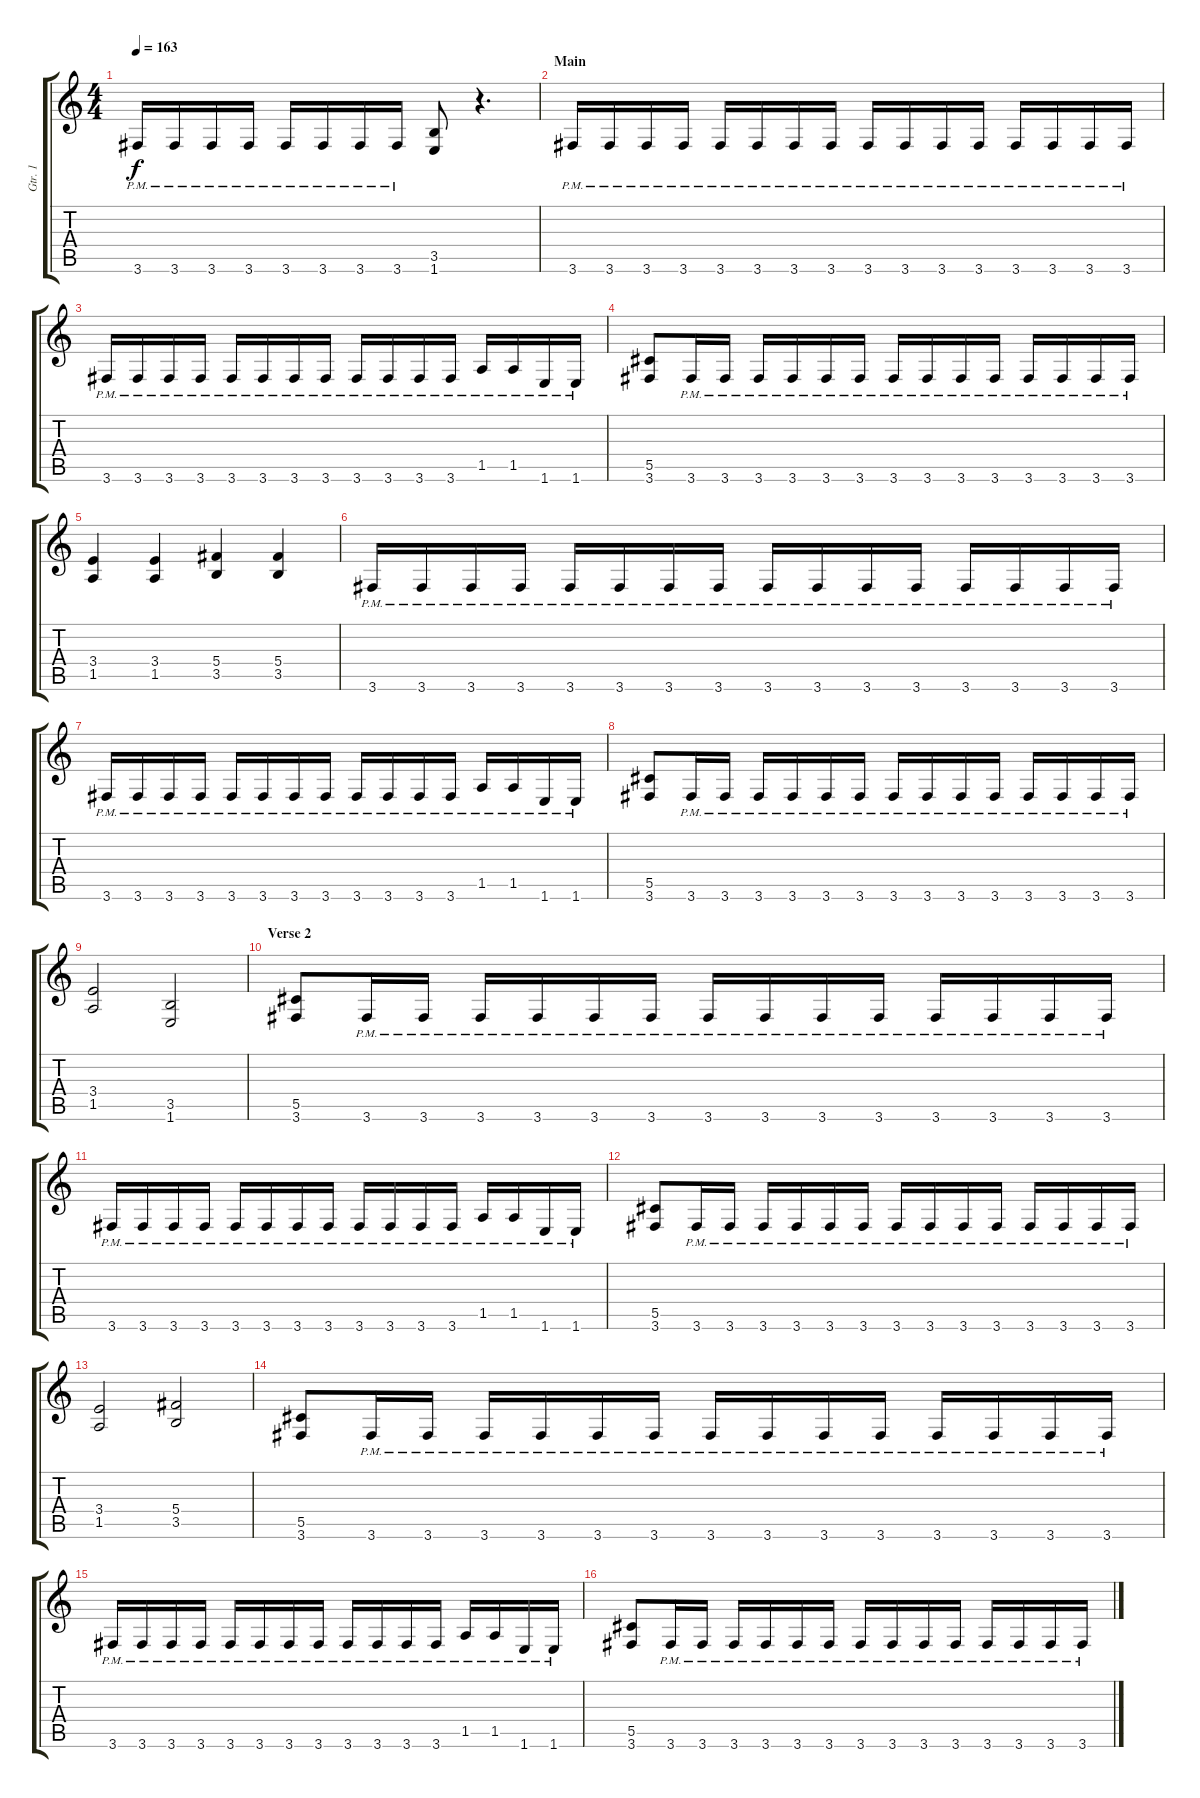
\track ("Gtr. 1" "Gtr. 1") {instrument distortionguitar}
\staff {score tabs}
\tuning (Eb4 Bb3 Gb3 Db3 Ab2 Eb2) {hide}
\ts (4 4)
\tempo 163
\clef g2
\ks c
3.6{pm}.16{dy f} 3.6{pm}.16 3.6{pm}.16 3.6{pm}.16 3.6{pm}.16 3.6{pm}.16 3.6{pm}.16 3.6{pm}.16 (3.5 1.6).8 r.4{d} |
\section ("" "Main")
3.6{pm}.16 3.6{pm}.16 3.6{pm}.16 3.6{pm}.16 3.6{pm}.16 3.6{pm}.16 3.6{pm}.16 3.6{pm}.16 3.6{pm}.16 3.6{pm}.16 3.6{pm}.16 3.6{pm}.16 3.6{pm}.16 3.6{pm}.16 3.6{pm}.16 3.6{pm}.16 |
3.6{pm}.16 3.6{pm}.16 3.6{pm}.16 3.6{pm}.16 3.6{pm}.16 3.6{pm}.16 3.6{pm}.16 3.6{pm}.16 3.6{pm}.16 3.6{pm}.16 3.6{pm}.16 3.6{pm}.16 1.5{pm}.16 1.5{pm}.16 1.6{pm}.16 1.6{pm}.16 |
(5.5 3.6).8 3.6{pm}.16 3.6{pm}.16 3.6{pm}.16 3.6{pm}.16 3.6{pm}.16 3.6{pm}.16 3.6{pm}.16 3.6{pm}.16 3.6{pm}.16 3.6{pm}.16 3.6{pm}.16 3.6{pm}.16 3.6{pm}.16 3.6{pm}.16 |
(3.4 1.5).4 (3.4 1.5).4 (5.4 3.5).4 (5.4 3.5).4 |
3.6{pm}.16 3.6{pm}.16 3.6{pm}.16 3.6{pm}.16 3.6{pm}.16 3.6{pm}.16 3.6{pm}.16 3.6{pm}.16 3.6{pm}.16 3.6{pm}.16 3.6{pm}.16 3.6{pm}.16 3.6{pm}.16 3.6{pm}.16 3.6{pm}.16 3.6{pm}.16 |
3.6{pm}.16 3.6{pm}.16 3.6{pm}.16 3.6{pm}.16 3.6{pm}.16 3.6{pm}.16 3.6{pm}.16 3.6{pm}.16 3.6{pm}.16 3.6{pm}.16 3.6{pm}.16 3.6{pm}.16 1.5{pm}.16 1.5{pm}.16 1.6{pm}.16 1.6{pm}.16 |
(5.5 3.6).8 3.6{pm}.16 3.6{pm}.16 3.6{pm}.16 3.6{pm}.16 3.6{pm}.16 3.6{pm}.16 3.6{pm}.16 3.6{pm}.16 3.6{pm}.16 3.6{pm}.16 3.6{pm}.16 3.6{pm}.16 3.6{pm}.16 3.6{pm}.16 |
(3.4 1.5).2 (3.5 1.6).2 |
\section ("" "Verse 2")
(5.5 3.6).8 3.6{pm}.16 3.6{pm}.16 3.6{pm}.16 3.6{pm}.16 3.6{pm}.16 3.6{pm}.16 3.6{pm}.16 3.6{pm}.16 3.6{pm}.16 3.6{pm}.16 3.6{pm}.16 3.6{pm}.16 3.6{pm}.16 3.6{pm}.16 |
3.6{pm}.16 3.6{pm}.16 3.6{pm}.16 3.6{pm}.16 3.6{pm}.16 3.6{pm}.16 3.6{pm}.16 3.6{pm}.16 3.6{pm}.16 3.6{pm}.16 3.6{pm}.16 3.6{pm}.16 1.5{pm}.16 1.5{pm}.16 1.6{pm}.16 1.6{pm}.16 |
(5.5 3.6).8 3.6{pm}.16 3.6{pm}.16 3.6{pm}.16 3.6{pm}.16 3.6{pm}.16 3.6{pm}.16 3.6{pm}.16 3.6{pm}.16 3.6{pm}.16 3.6{pm}.16 3.6{pm}.16 3.6{pm}.16 3.6{pm}.16 3.6{pm}.16 |
(3.4 1.5).2 (5.4 3.5).2 |
(5.5 3.6).8 3.6{pm}.16 3.6{pm}.16 3.6{pm}.16 3.6{pm}.16 3.6{pm}.16 3.6{pm}.16 3.6{pm}.16 3.6{pm}.16 3.6{pm}.16 3.6{pm}.16 3.6{pm}.16 3.6{pm}.16 3.6{pm}.16 3.6{pm}.16 |
3.6{pm}.16 3.6{pm}.16 3.6{pm}.16 3.6{pm}.16 3.6{pm}.16 3.6{pm}.16 3.6{pm}.16 3.6{pm}.16 3.6{pm}.16 3.6{pm}.16 3.6{pm}.16 3.6{pm}.16 1.5{pm}.16 1.5{pm}.16 1.6{pm}.16 1.6{pm}.16 |
(5.5 3.6).8 3.6{pm}.16 3.6{pm}.16 3.6{pm}.16 3.6{pm}.16 3.6{pm}.16 3.6{pm}.16 3.6{pm}.16 3.6{pm}.16 3.6{pm}.16 3.6{pm}.16 3.6{pm}.16 3.6{pm}.16 3.6{pm}.16 3.6{pm}.16
